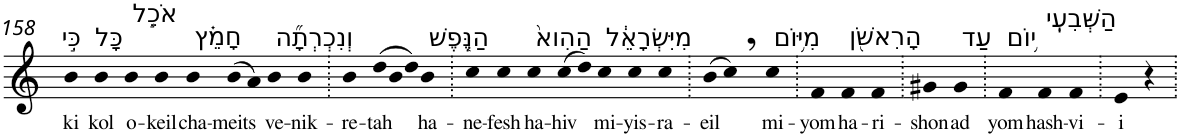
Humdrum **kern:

**kern	**text
*part1	*part1
*staff1	*staff1
*I"Piano	*
*I'Pno	*
!!LO:PB:g=z
*clefG2	*
*k[]	*
=158	=158
!LO:TX:a:t=כִּ֣י	!
!	!LO:LY:b
4b	ki
!LO:TX:a:t=כָּל	!
!	!LO:LY:b
4b	kol
!LO:TX:a:t=אֹכֵ֣ל	!
!	!LO:LY:b
4b	o-
!	!LO:LY:b
4b	-keil
!LO:TX:a:t=חָמֵ֗ץ	!
!	!LO:LY:b
4b	cha-
!	!LO:LY:b
(>8b	-meits
8a)	.
!LO:TX:a:t=וְנִכְרְתָ֞ה	!
!	!LO:LY:b
4b	ve-
!	!LO:LY:b
4b	-nik-
=159.	=159.
!	!LO:LY:b
4b	-re-
!	!LO:LY:b
(>12dd	-tah
12b	.
12dd)	.
!LO:TX:a:t=הַנֶּ֤פֶשׁ	!
!	!LO:LY:b
4b	ha-
=160.	=160.
!	!LO:LY:b
4cc	-ne-
!	!LO:LY:b
4cc	-fesh
!LO:TX:a:t=הַהִוא֙	!
!	!LO:LY:b
4cc	ha-
!	!LO:LY:b
(>8cc	hiv
8dd)	.
!LO:TX:a:t=מִיִּשְׂרָאֵ֔ל	!
!	!LO:LY:b
4cc	mi-
!	!LO:LY:b
4cc	-yis-
!	!LO:LY:b
4cc	-ra-
=161.	=161.
!	!LO:LY:b
(>8b	-eil
8cc,)	.
!LO:TX:a:t=מִיּ֥וֹם	!
!	!LO:LY:b
4cc	mi-
=162.	=162.
!	!LO:LY:b
4f	-yom
!LO:TX:a:t=הָרִאשֹׁ֖ן	!
!	!LO:LY:b
4f	ha-
!	!LO:LY:b
4f	-ri-
=163.	=163.
!	!LO:LY:b
4g#X	-shon
!LO:TX:a:t=עַד	!
!	!LO:LY:b
4g#	ad
=164.	=164.
!LO:TX:a:t=י֥וֹם	!
!	!LO:LY:b
4f	yom
!LO:TX:a:t=הַשְּׁבִעִֽי	!
!	!LO:LY:b
4f	hash-
!	!LO:LY:b
4f	-vi-
=165.	=165.
!	!LO:LY:b
4e	-i
4r	.
=.	=.
*-	*-
